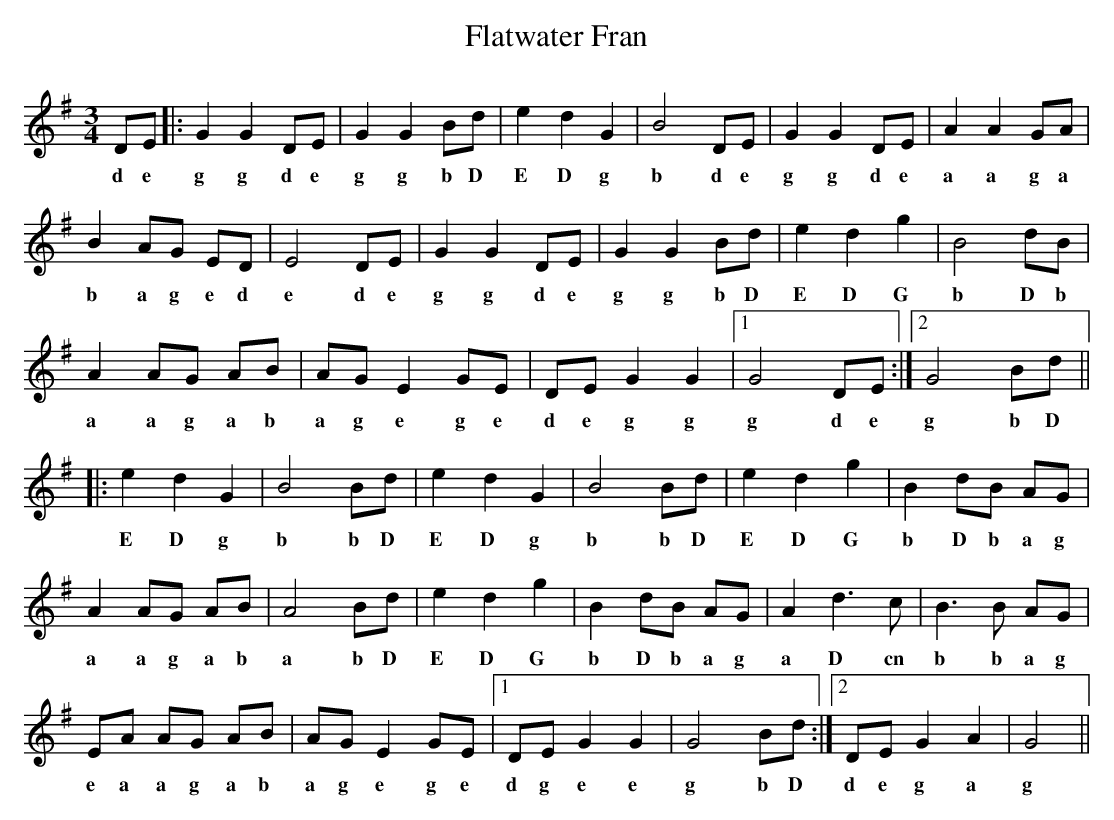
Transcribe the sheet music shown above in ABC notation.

X:1
T:Flatwater Fran
M:3/4
L:1/8
K:Gmaj
DE|:G2G2DE|G2G2Bd|e2d2G2|B4DE|G2G2DE|A2A2GA|
w:d e g g d e g g b D E D g b d e g g d e a a g a
B2AG ED|E4DE|G2G2DE|G2G2Bd|e2d2g2|B4dB|
w:b a g e d e d e g g d e g g b D E D G b D b
A2AG AB|AGE2GE|DEG2G2|1G4DE:|2G4Bd||
w:a a g a b a g e g e d e g g g d e g b D
|:e2d2G2|B4Bd|e2d2G2|B4Bd|e2d2g2|B2dB AG|
w:E D g b b D E D g b b D E D G b D b a g
A2AG AB|A4Bd|e2d2g2|B2dB AG|A2d3c|B3B AG|
w:a a g a b a b D E D G b D b a g a D cn b b a g
EA AG AB|AG E2GE|1DEG2G2|G4Bd:|2DEG2A2|G4||
w:e a a g a b a g e g e d g e e g b D d e g a g
